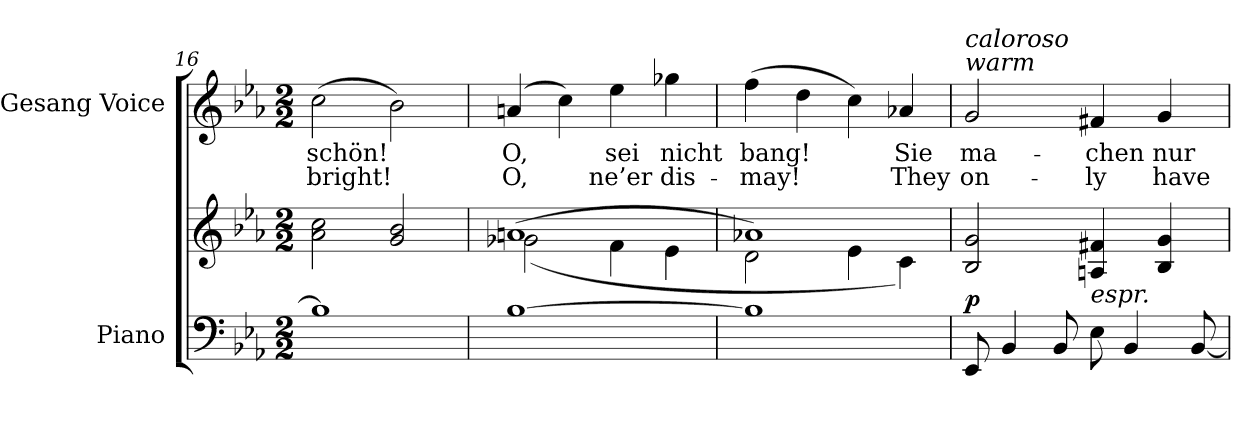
**kern	**kern	**dynam	**kern	**text	**text
*part2	*part2	*part2	*part1	*part1	*part1
*staff3	*staff2	*staff2/3	*staff1	*staff1	*staff1
*I"Piano	*	*	*I"Gesang Voice	*	*
*I'Pno	*	*	*	*	*
*clefF4	*clefG2	*	*clefG2	*	*
*k[b-e-a-]	*k[b-e-a-]	*	*k[b-e-a-]	*	*
*M2/2	*M2/2	*	*M2/2	*	*
=16	=16	=16	=16	=16	=16
!	!	!	!	!LO:LY:b	!LO:LY:b
1B-]	2a-\ 2cc\	.	(>2cc\	schön!	bright!
.	2g/ 2b-/	.	2b-\)	.	.
=17	=17	=17	=17	=17	=17
*	*^	*	*	*	*
!	!	!	!	!	!LO:LY:b	!LO:LY:b
[1B-	(>1an	(<2g-X\	.	(>4an/	O,	O,
.	.	.	.	4cc\)	.	.
!	!	!	!	!	!LO:LY:b	!LO:LY:b
.	.	4f\	.	4ee-\	sei	ne’er
!	!	!	!	!	!LO:LY:b	!LO:LY:b
.	.	4e-\	.	4gg-X\	nicht	dis-
=18	=18	=18	=18	=18	=18	=18
!	!	!	!	!	!LO:LY:b	!LO:LY:b
1B-]	1a-X)	2d\	.	(>4ff\	bang!	-may!
.	.	.	.	4dd\	.	.
.	.	4e-\	.	4cc\)	.	.
!	!	!	!	!	!LO:LY:b	!LO:LY:b
.	.	4c\)	.	4a-X/	Sie	They
!!LO:LB:g=z
=19	=19	=19	=19	=19	=19	=19
!	!	!	!	!LO:TX:a:i:t=warm	!	!
!	!	!	!	!LO:TX:a:i:t=caloroso	!	!
!	!	!	!LO:DY:a=2	!	!LO:LY:b	!LO:LY:b
*	*v	*v	*	*	*	*
8EE-/	2B-/ 2g/	p	2g/	ma-	on-
4BB-/	.	.	.	.	.
8BB-/	.	.	.	.	.
!LO:TX:a:i:t=espr.	!	!	!	!	!
!	!	!	!	!LO:LY:b	!LO:LY:b
8E-\	4An/ 4f#X/	.	4f#X/	-chen	-ly
4BB-/	.	.	.	.	.
!	!	!	!	!LO:LY:b	!LO:LY:b
.	4B-/ 4g/	.	4g/	nur	have
[8BB-/	.	.	.	.	.
=	=	=	=	=	=
*-	*-	*-	*-	*-	*-
